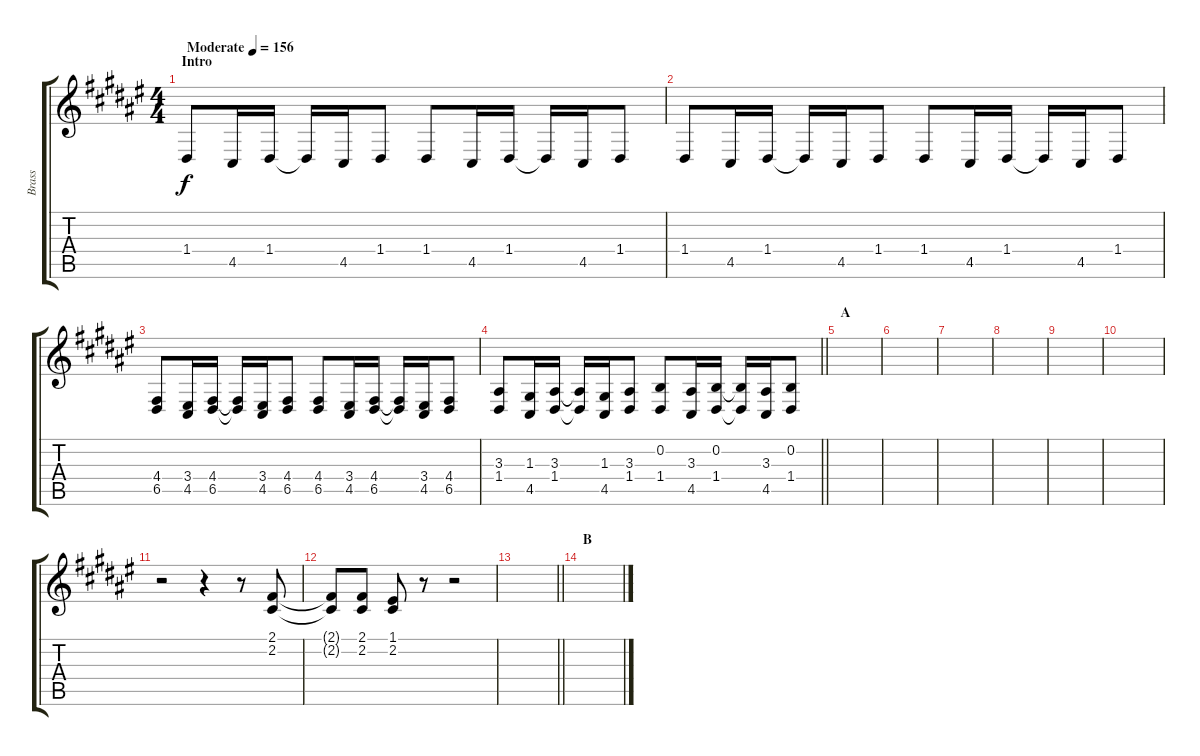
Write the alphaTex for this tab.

\track ("Brass" "Brass") {instrument synthbrass1}
\staff {score tabs}
\tuning (E4 B3 G3 D3 A2 E2) {hide}
\ts (4 4)
\section ("" "Intro")
\tempo (156 "Moderate")
\clef g2
\ks f#
1.4.8{dy f instrument synthbrass1} 4.5.16 1.4.16 1.4{t}.16 4.5.16 1.4.8 1.4.8 4.5.16 1.4.16 1.4{t}.16 4.5.16 1.4.8 |
1.4.8 4.5.16 1.4.16 1.4{t}.16 4.5.16 1.4.8 1.4.8 4.5.16 1.4.16 1.4{t}.16 4.5.16 1.4.8 |
(4.4 6.5).8 (3.4 4.5).16 (4.4 6.5).16 (4.4{t} 6.5{t}).16 (3.4 4.5).16 (4.4 6.5).8 (4.4 6.5).8 (3.4 4.5).16 (4.4 6.5).16 (4.4{t} 6.5{t}).16 (3.4 4.5).16 (4.4 6.5).8 |
\barLineRight lightlight
(3.3 1.4).8 (1.3 4.5).16 (3.3 1.4).16 (3.3{t} 1.4{t}).16 (1.3 4.5).16 (3.3 1.4).8 (0.2 1.4).8 (3.3 4.5).16 (0.2 1.4).16 (0.2{t} 1.4{t}).16 (3.3 4.5).16 (0.2 1.4).8 |
\section ("" "A")
|
|
|
|
|
|
r.2 r.4 r.8 (2.1 2.2).8 |
(2.1{t} 2.2{t}).8 (2.1 2.2).8 (1.1 2.2).8 r.8 r.2 |
\barLineRight lightlight
|
\section ("" "B")
